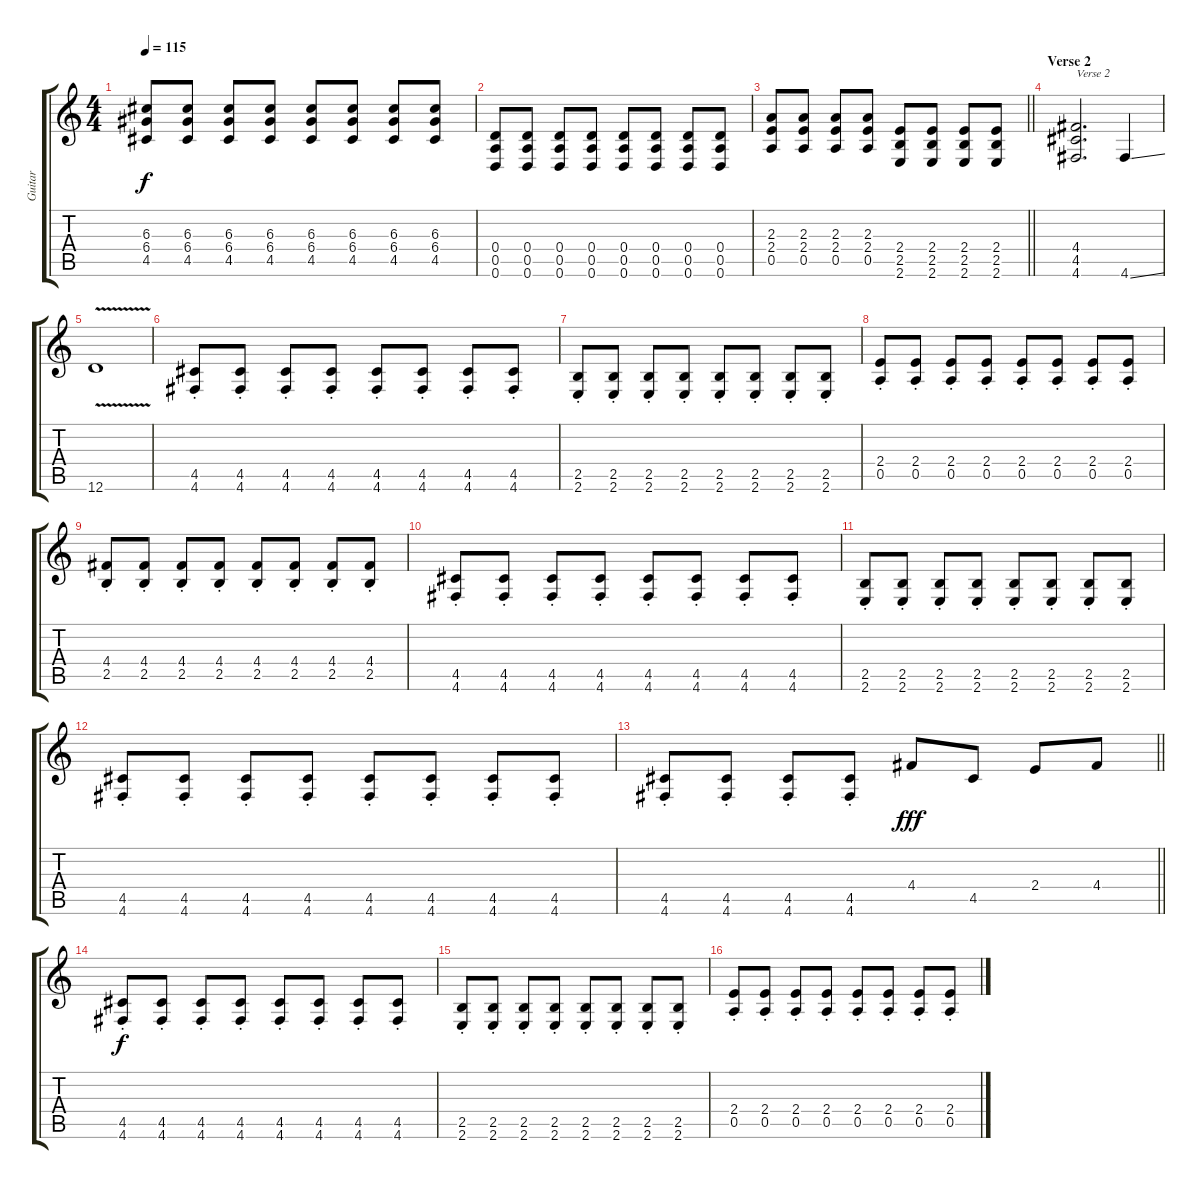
\track ("Guitar " "Guitar ") {instrument overdrivenguitar}
\staff {score tabs}
\tuning (E4 B3 G3 D3 A2 D2) {hide}
\ts (4 4)
\tempo 115
\clef g2
\ks c
(6.3 6.4 4.5).8{dy f} (6.3 6.4 4.5).8 (6.3 6.4 4.5).8 (6.3 6.4 4.5).8 (6.3 6.4 4.5).8 (6.3 6.4 4.5).8 (6.3 6.4 4.5).8 (6.3 6.4 4.5).8 |
(0.4 0.5 0.6).8 (0.4 0.5 0.6).8 (0.4 0.5 0.6).8 (0.4 0.5 0.6).8 (0.4 0.5 0.6).8 (0.4 0.5 0.6).8 (0.4 0.5 0.6).8 (0.4 0.5 0.6).8 |
\barLineRight lightlight
(2.3 2.4 0.5).8 (2.3 2.4 0.5).8 (2.3 2.4 0.5).8 (2.3 2.4 0.5).8 (2.4 2.5 2.6).8 (2.4 2.5 2.6).8 (2.4 2.5 2.6).8 (2.4 2.5 2.6).8 |
\section ("" "Verse 2")
(4.4 4.5 4.6).2{d txt "Verse 2"} 4.6{ss}.4 |
12.6{v}.1 |
(4.5{st} 4.6{st}).8 (4.5{st} 4.6{st}).8 (4.5{st} 4.6{st}).8 (4.5{st} 4.6{st}).8 (4.5{st} 4.6{st}).8 (4.5{st} 4.6{st}).8 (4.5{st} 4.6{st}).8 (4.5{st} 4.6{st}).8 |
(2.5{st} 2.6{st}).8 (2.5{st} 2.6{st}).8 (2.5{st} 2.6{st}).8 (2.5{st} 2.6{st}).8 (2.5{st} 2.6{st}).8 (2.5{st} 2.6{st}).8 (2.5{st} 2.6{st}).8 (2.5{st} 2.6{st}).8 |
(2.4{st} 0.5{st}).8 (2.4{st} 0.5{st}).8 (2.4{st} 0.5{st}).8 (2.4{st} 0.5{st}).8 (2.4{st} 0.5{st}).8 (2.4{st} 0.5{st}).8 (2.4{st} 0.5{st}).8 (2.4{st} 0.5{st}).8 |
(4.4{st} 2.5{st}).8 (4.4{st} 2.5{st}).8 (4.4{st} 2.5{st}).8 (4.4{st} 2.5{st}).8 (4.4{st} 2.5{st}).8 (4.4{st} 2.5{st}).8 (4.4{st} 2.5{st}).8 (4.4{st} 2.5{st}).8 |
(4.5{st} 4.6{st}).8 (4.5{st} 4.6{st}).8 (4.5{st} 4.6{st}).8 (4.5{st} 4.6{st}).8 (4.5{st} 4.6{st}).8 (4.5{st} 4.6{st}).8 (4.5{st} 4.6{st}).8 (4.5{st} 4.6{st}).8 |
(2.5{st} 2.6{st}).8 (2.5{st} 2.6{st}).8 (2.5{st} 2.6{st}).8 (2.5{st} 2.6{st}).8 (2.5{st} 2.6{st}).8 (2.5{st} 2.6{st}).8 (2.5{st} 2.6{st}).8 (2.5{st} 2.6{st}).8 |
(4.5{st} 4.6{st}).8 (4.5{st} 4.6{st}).8 (4.5{st} 4.6{st}).8 (4.5{st} 4.6{st}).8 (4.5{st} 4.6{st}).8 (4.5{st} 4.6{st}).8 (4.5{st} 4.6{st}).8 (4.5{st} 4.6{st}).8 |
\barLineRight lightlight
(4.5{st} 4.6{st}).8 (4.5{st} 4.6{st}).8 (4.5{st} 4.6{st}).8 (4.5{st} 4.6{st}).8 4.4.8{dy fff} 4.5.8 2.4.8 4.4.8 |
(4.5{st} 4.6{st}).8{dy f} (4.5{st} 4.6{st}).8 (4.5{st} 4.6{st}).8 (4.5{st} 4.6{st}).8 (4.5{st} 4.6{st}).8 (4.5{st} 4.6{st}).8 (4.5{st} 4.6{st}).8 (4.5{st} 4.6{st}).8 |
(2.5{st} 2.6{st}).8 (2.5{st} 2.6{st}).8 (2.5{st} 2.6{st}).8 (2.5{st} 2.6{st}).8 (2.5{st} 2.6{st}).8 (2.5{st} 2.6{st}).8 (2.5{st} 2.6{st}).8 (2.5{st} 2.6{st}).8 |
(2.4{st} 0.5{st}).8 (2.4{st} 0.5{st}).8 (2.4{st} 0.5{st}).8 (2.4{st} 0.5{st}).8 (2.4{st} 0.5{st}).8 (2.4{st} 0.5{st}).8 (2.4{st} 0.5{st}).8 (2.4{st} 0.5{st}).8
